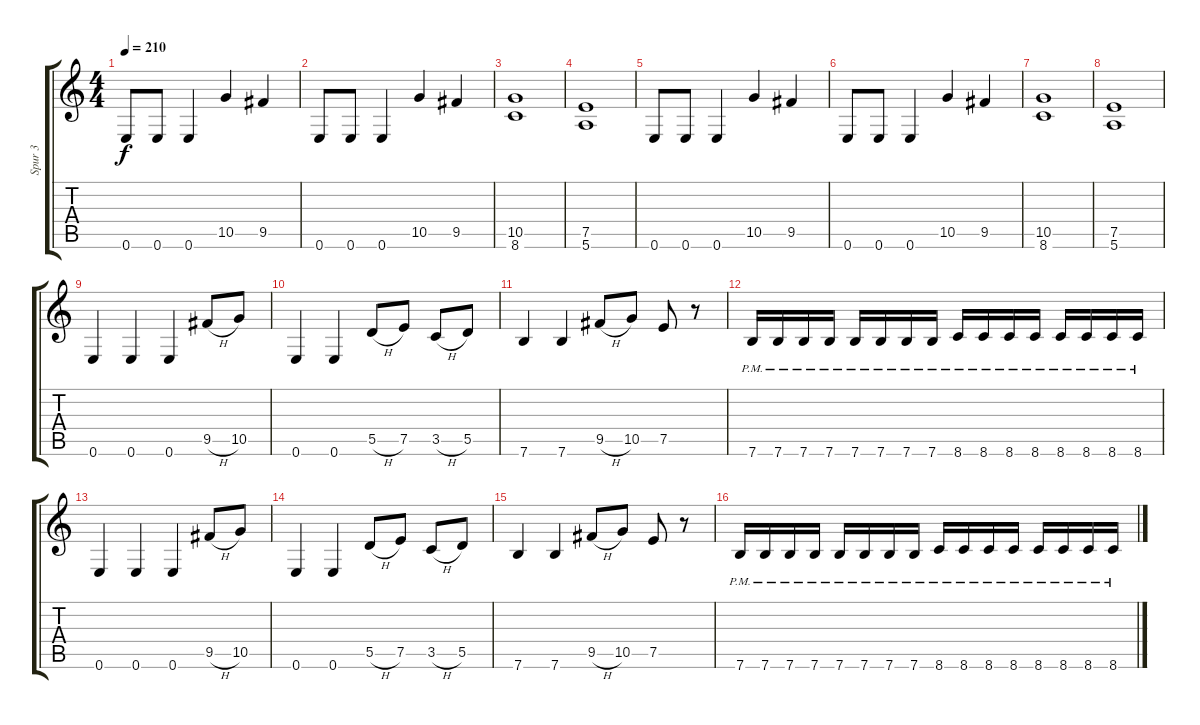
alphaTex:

\track ("Spur 3" "Spur 3") {instrument distortionguitar}
\staff {score tabs}
\tuning (E4 B3 G3 D3 A2 E2) {hide}
\ts (4 4)
\tempo 210
\clef g2
\ks c
0.6.8{dy f} 0.6.8 0.6.4 10.5.4 9.5.4 |
0.6.8 0.6.8 0.6.4 10.5.4 9.5.4 |
(10.5 8.6).1 |
(7.5 5.6).1 |
0.6.8 0.6.8 0.6.4 10.5.4 9.5.4 |
0.6.8 0.6.8 0.6.4 10.5.4 9.5.4 |
(10.5 8.6).1 |
(7.5 5.6).1 |
0.6.4 0.6.4 0.6.4 9.5{h}.8 10.5.8 |
0.6.4 0.6.4 5.5{h}.8 7.5.8 3.5{h}.8 5.5.8 |
7.6.4 7.6.4 9.5{h}.8 10.5.8 7.5.8 r.8 |
7.6{pm}.16 7.6{pm}.16 7.6{pm}.16 7.6{pm}.16 7.6{pm}.16 7.6{pm}.16 7.6{pm}.16 7.6{pm}.16 8.6{pm}.16 8.6{pm}.16 8.6{pm}.16 8.6{pm}.16 8.6{pm}.16 8.6{pm}.16 8.6{pm}.16 8.6{pm}.16 |
0.6.4 0.6.4 0.6.4 9.5{h}.8 10.5.8 |
0.6.4 0.6.4 5.5{h}.8 7.5.8 3.5{h}.8 5.5.8 |
7.6.4 7.6.4 9.5{h}.8 10.5.8 7.5.8 r.8 |
7.6{pm}.16 7.6{pm}.16 7.6{pm}.16 7.6{pm}.16 7.6{pm}.16 7.6{pm}.16 7.6{pm}.16 7.6{pm}.16 8.6{pm}.16 8.6{pm}.16 8.6{pm}.16 8.6{pm}.16 8.6{pm}.16 8.6{pm}.16 8.6{pm}.16 8.6{pm}.16
